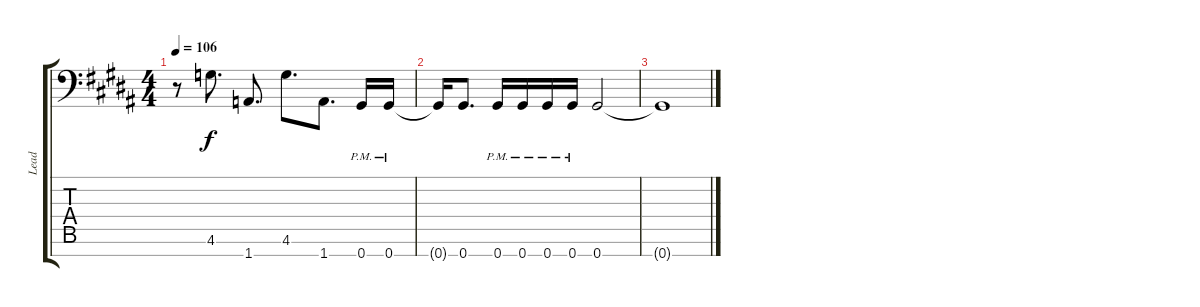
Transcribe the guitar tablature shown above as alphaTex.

\track ("Lead" "Lead") {instrument distortionguitar}
\staff {score tabs}
\tuning (Eb4 Bb3 F3 Db3 Ab2 Eb2 Ab1) {hide}
\ts (4 4)
\tempo 106
\clef f4
\ks g#minor
r.8{dy f} 4.6.8{d} 1.7.8{d} 4.6.8{d} 1.7.8{d} 0.7{pm}.16 0.7{pm}.16 |
0.7{t}.16 0.7.8{d} 0.7{pm}.16 0.7{pm}.16 0.7{pm}.16 0.7{pm}.16 0.7.2 |
0.7{t}.1
